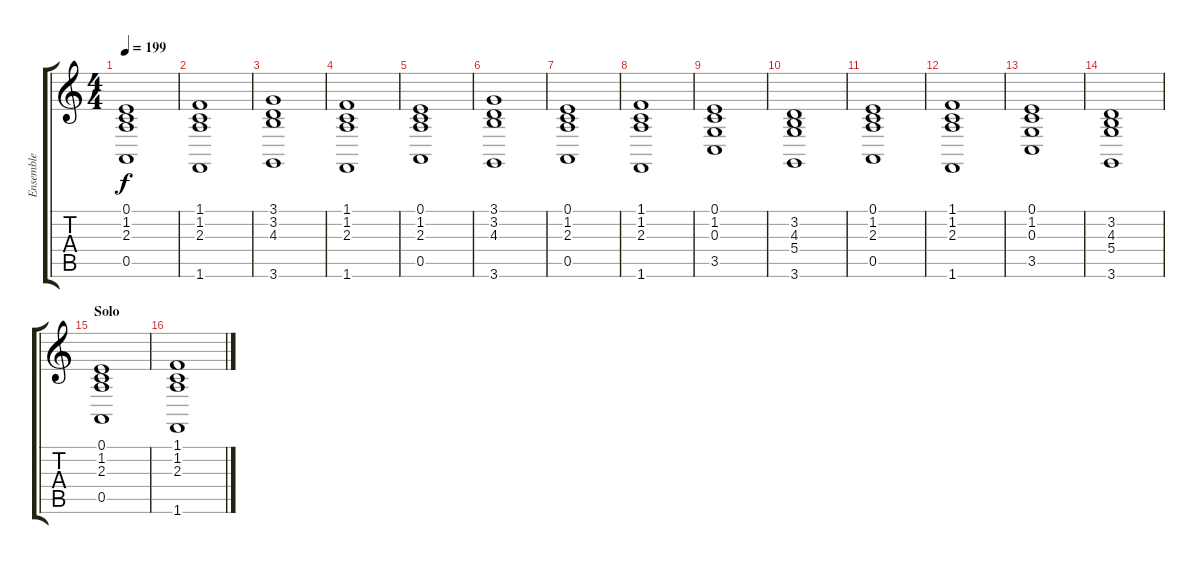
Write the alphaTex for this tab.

\track ("Ensemble" "Ensemble") {instrument stringensemble1}
\staff {score tabs}
\tuning (E4 B3 G3 D3 A2 E2) {hide}
\ts (4 4)
\tempo 199
\clef g2
\ks c
(0.1 1.2 2.3 0.5).1{dy f} |
(1.1 1.2 2.3 1.6).1 |
(3.1 3.2 4.3 3.6).1 |
(1.1 1.2 2.3 1.6).1 |
(0.1 1.2 2.3 0.5).1 |
(3.1 3.2 4.3 3.6).1 |
\section ("" "")
(0.1 1.2 2.3 0.5).1 |
(1.1 1.2 2.3 1.6).1 |
(0.1 1.2 0.3 3.5).1 |
(3.2 4.3 5.4 3.6).1 |
(0.1 1.2 2.3 0.5).1 |
(1.1 1.2 2.3 1.6).1 |
(0.1 1.2 0.3 3.5).1 |
(3.2 4.3 5.4 3.6).1 |
\section ("" "Solo")
(0.1 1.2 2.3 0.5).1 |
(1.1 1.2 2.3 1.6).1
